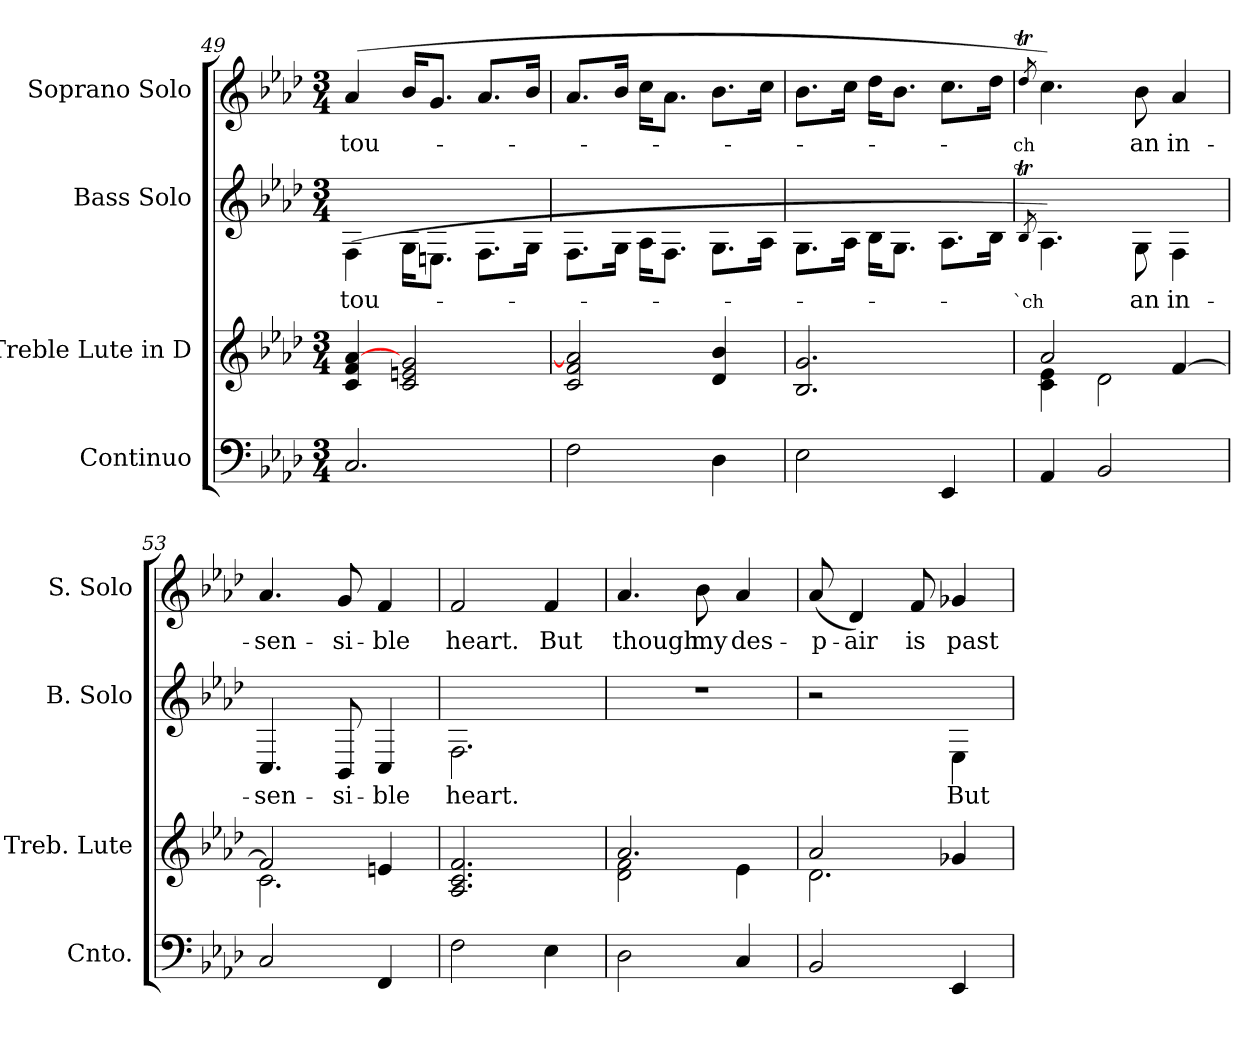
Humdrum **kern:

**kern	**kern	**kern	**text	**kern	**text
*part4	*part3	*part2	*part2	*part1	*part1
*staff4	*staff3	*staff2	*staff2	*staff1	*staff1
*I"Continuo	*I"Treble Lute in D	*I"Bass Solo	*	*I"Soprano Solo	*
*I'Cnto.	*I'Treb. Lute	*I'B. Solo	*	*I'S. Solo	*
*clefF4	*clefG2	*clefG2	*	*clefG2	*
*k[b-e-a-d-]	*k[b-e-a-d-]	*k[b-e-a-d-]	*	*k[b-e-a-d-]	*
*f:	*f:	*f:	*	*f:	*
*M3/4	*M3/4	*M3/4	*	*M3/4	*
=49	=49	=49	=49	=49	=49
!	!	!	!LO:LY:b:color=#000000	!	!
!	!	!	!	!	!LO:LY:b:color=#000000
2.Ci/	4ci/ 4fi [4a-i	(4Fi\	tou-	(4a-i/	tou-
.	2ci/ 2eni 2gi	16Gi\KL	.	16b-i/KL	.
.	.	8.Eni\J	.	8.gi/J	.
.	.	8.Fi\L	.	8.a-i/L	.
.	.	16Gi\Jk	.	16b-i/Jk	.
=50	=50	=50	=50	=50	=50
2Fi\	2ci/ 2fi 2a-i]	8.Fi\L	.	8.a-i/L	.
.	.	16Gi\Jk	.	16b-i/Jk	.
.	.	16A-i\KL	.	16cci\KL	.
.	.	8.Fi\J	.	8.a-i\J	.
4D-i\	4d-i/ 4b-i	8.Gi\L	.	8.b-i\L	.
.	.	16A-i\Jk	.	16cci\Jk	.
!!LO:LB:g=z
=51	=51	=51	=51	=51	=51
2E-i\	2.B-i/ 2.gi	8.Gi\L	.	8.b-i\L	.
.	.	16A-i\Jk	.	16cci\Jk	.
.	.	16B-i\KL	.	16dd-i\KL	.
.	.	8.Gi\J	.	8.b-i\J	.
4EE-i/	.	8.A-i\L	.	8.cci\L	.
.	.	16B-i\Jk	.	16dd-i\Jk	.
=52	=52	=52	=52	=52	=52
!	!	!	!	!	!LO:LY:b:color=#000000
!	!	!	!LO:LY:b:color=#000000	!	!
.	.	8qB-Ti/	-`ch	8qdd-Ti/	-ch
*	*^	*	*	*	*
4AA-i/	2a-i/	4ci\ 4e-i	4.A-i\)	.	4.cci\)	.
2BB-i/	.	2d-i\	.	.	.	.
!	!	!	!	!LO:LY:b:color=#000000	!	!
!	!	!	!	!	!	!LO:LY:b:color=#000000
.	.	.	8Gi\	an	8b-i\	an
!	!	!	!	!LO:LY:b:color=#000000	!	!
!	!	!	!	!	!	!LO:LY:b:color=#000000
.	[4fi/	.	4Fi\	in-	4a-i/	in-
=53	=53	=53	=53	=53	=53	=53
!	!	!	!	!LO:LY:b:color=#000000	!	!
!	!	!	!	!	!	!LO:LY:b:color=#000000
2Ci/	2fi/]	2.ci\	4.Ci/	-sen-	4.a-i/	-sen-
!	!	!	!	!LO:LY:b:color=#000000	!	!
!	!	!	!	!	!	!LO:LY:b:color=#000000
.	.	.	8BB-i/	-si-	8gi/	-si-
!	!	!	!	!LO:LY:b:color=#000000	!	!
!	!	!	!	!	!	!LO:LY:b:color=#000000
4FFi/	4eni/	.	4Ci/	-ble	4fi/	-ble
*	*v	*v	*	*	*	*
=54	=54	=54	=54	=54	=54
!	!	!	!LO:LY:b:color=#000000	!	!
!	!	!	!	!	!LO:LY:b:color=#000000
2Fi\	2.A-i/ 2.ci 2.fi	2.Fi\	heart.	2fi/	heart.
!	!	!	!	!	!LO:LY:b:color=#000000
4E-i\	.	.	.	4fi/	But
=55	=55	=55	=55	=55	=55
*	*^	*	*	*	*
!	!	!	!LO:N:vis=1	!	!	!
!	!	!	!	!	!	!LO:LY:b:color=#000000
2D-i\	2.a-i/	2d-i\ 2fi	2.r	.	4.a-i/	though
!	!	!	!	!	!	!LO:LY:b:color=#000000
.	.	.	.	.	8b-i\	my
!	!	!	!	!	!	!LO:LY:b:color=#000000
4Ci/	.	4e-i\	.	.	4a-i/	des-
=56	=56	=56	=56	=56	=56	=56
!	!	!	!	!	!	!LO:LY:b:color=#000000
2BB-i/	2a-i/	2.d-i\	2r	.	(8a-i/	-p-
!	!	!	!	!	!	!LO:LY:b:color=#000000
.	.	.	.	.	4d-i/)	-air
!	!	!	!	!	!	!LO:LY:b:color=#000000
.	.	.	.	.	8fi/	is
!	!	!	!	!LO:LY:b:color=#000000	!	!
!	!	!	!	!	!	!LO:LY:b:color=#000000
4EE-i/	4g-Xi/	.	4E-i\	But	4g-Xi/	past
*	*v	*v	*	*	*	*
=	=	=	=	=	=
*-	*-	*-	*-	*-	*-
